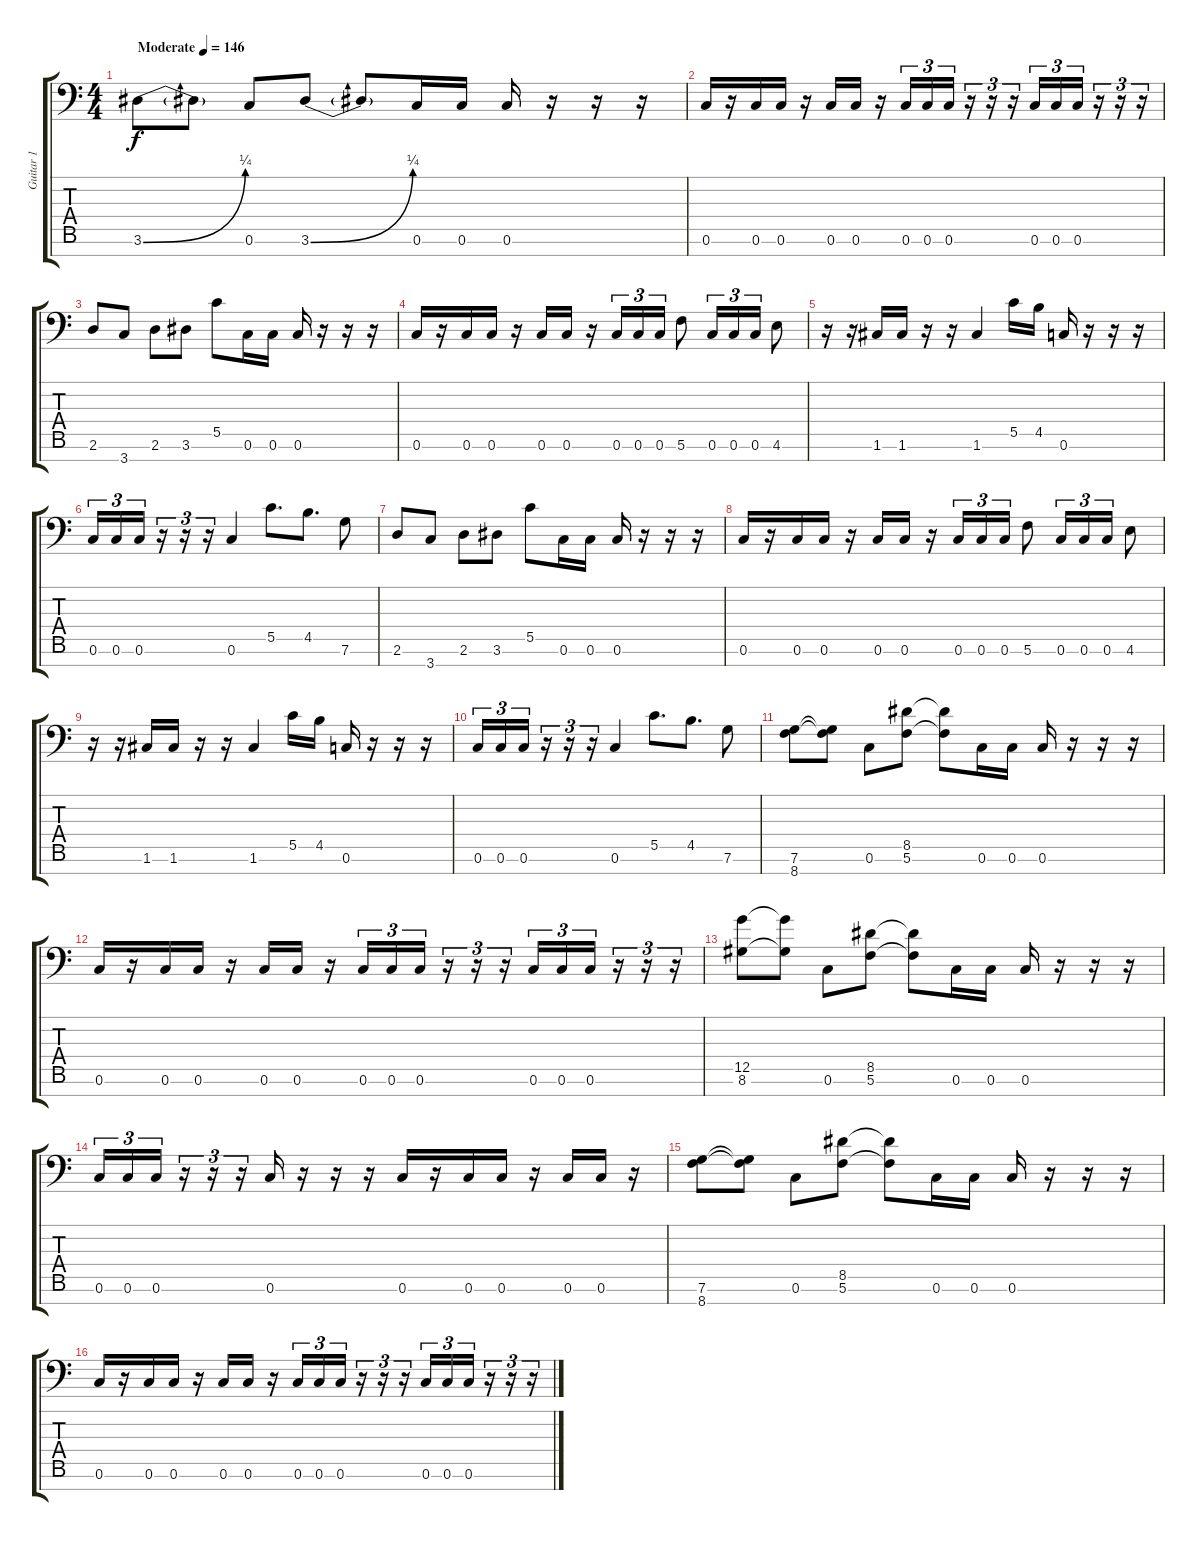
\track ("Guitar 1" "Guitar 1") {instrument distortionguitar}
\staff {score tabs}
\tuning (D4 A3 F3 C3 G2 C2 A1) {hide}
\ts (4 4)
\tempo (146 "Moderate")
\clef f4
\ks c
3.6{be (bend 0 0 60 1)}.8{dy f instrument distortionguitar} 3.6{t}.8 0.6.8 3.6{be (bend 0 0 60 1)}.8 3.6{t}.8 0.6.16 0.6.16 0.6.16 r.16 r.16 r.16 |
0.6.16 r.16 0.6.16 0.6.16 r.16 0.6.16 0.6.16 r.16 0.6.16{tu (3 2)} 0.6.16{tu (3 2)} 0.6.16{tu (3 2)} r.16{tu (3 2)} r.16{tu (3 2)} r.16{tu (3 2)} 0.6.16{tu (3 2)} 0.6.16{tu (3 2)} 0.6.16{tu (3 2)} r.16{tu (3 2)} r.16{tu (3 2)} r.16{tu (3 2)} |
2.6.8 3.7.8 2.6.8 3.6.8 5.5.8 0.6.16 0.6.16 0.6.16 r.16 r.16 r.16 |
0.6.16 r.16 0.6.16 0.6.16 r.16 0.6.16 0.6.16 r.16 0.6.16{tu (3 2)} 0.6.16{tu (3 2)} 0.6.16{tu (3 2)} 5.6.8 0.6.16{tu (3 2)} 0.6.16{tu (3 2)} 0.6.16{tu (3 2)} 4.6.8 |
r.16 r.16 1.6.16 1.6.16 r.16 r.16 1.6.4 5.5.16 4.5.16 0.6.16 r.16 r.16 r.16 |
0.6.16{tu (3 2)} 0.6.16{tu (3 2)} 0.6.16{tu (3 2)} r.16{tu (3 2)} r.16{tu (3 2)} r.16{tu (3 2)} 0.6.4 5.5.8{d} 4.5.8{d} 7.6.8 |
2.6.8 3.7.8 2.6.8 3.6.8 5.5.8 0.6.16 0.6.16 0.6.16 r.16 r.16 r.16 |
0.6.16 r.16 0.6.16 0.6.16 r.16 0.6.16 0.6.16 r.16 0.6.16{tu (3 2)} 0.6.16{tu (3 2)} 0.6.16{tu (3 2)} 5.6.8 0.6.16{tu (3 2)} 0.6.16{tu (3 2)} 0.6.16{tu (3 2)} 4.6.8 |
r.16 r.16 1.6.16 1.6.16 r.16 r.16 1.6.4 5.5.16 4.5.16 0.6.16 r.16 r.16 r.16 |
0.6.16{tu (3 2)} 0.6.16{tu (3 2)} 0.6.16{tu (3 2)} r.16{tu (3 2)} r.16{tu (3 2)} r.16{tu (3 2)} 0.6.4 5.5.8{d} 4.5.8{d} 7.6.8 |
(7.6 8.7).8 (7.6{t} 8.7{t}).8 0.6.8 (8.5 5.6).8 (8.5{t} 5.6{t}).8 0.6.16 0.6.16 0.6.16 r.16 r.16 r.16 |
0.6.16 r.16 0.6.16 0.6.16 r.16 0.6.16 0.6.16 r.16 0.6.16{tu (3 2)} 0.6.16{tu (3 2)} 0.6.16{tu (3 2)} r.16{tu (3 2)} r.16{tu (3 2)} r.16{tu (3 2)} 0.6.16{tu (3 2)} 0.6.16{tu (3 2)} 0.6.16{tu (3 2)} r.16{tu (3 2)} r.16{tu (3 2)} r.16{tu (3 2)} |
(12.5 8.6).8 (12.5{t} 8.6{t}).8 0.6.8 (8.5 5.6).8 (8.5{t} 5.6{t}).8 0.6.16 0.6.16 0.6.16 r.16 r.16 r.16 |
0.6.16{tu (3 2)} 0.6.16{tu (3 2)} 0.6.16{tu (3 2)} r.16{tu (3 2)} r.16{tu (3 2)} r.16{tu (3 2)} 0.6.16 r.16 r.16 r.16 0.6.16 r.16 0.6.16 0.6.16 r.16 0.6.16 0.6.16 r.16 |
(7.6 8.7).8 (7.6{t} 8.7{t}).8 0.6.8 (8.5 5.6).8 (8.5{t} 5.6{t}).8 0.6.16 0.6.16 0.6.16 r.16 r.16 r.16 |
0.6.16 r.16 0.6.16 0.6.16 r.16 0.6.16 0.6.16 r.16 0.6.16{tu (3 2)} 0.6.16{tu (3 2)} 0.6.16{tu (3 2)} r.16{tu (3 2)} r.16{tu (3 2)} r.16{tu (3 2)} 0.6.16{tu (3 2)} 0.6.16{tu (3 2)} 0.6.16{tu (3 2)} r.16{tu (3 2)} r.16{tu (3 2)} r.16{tu (3 2)}
